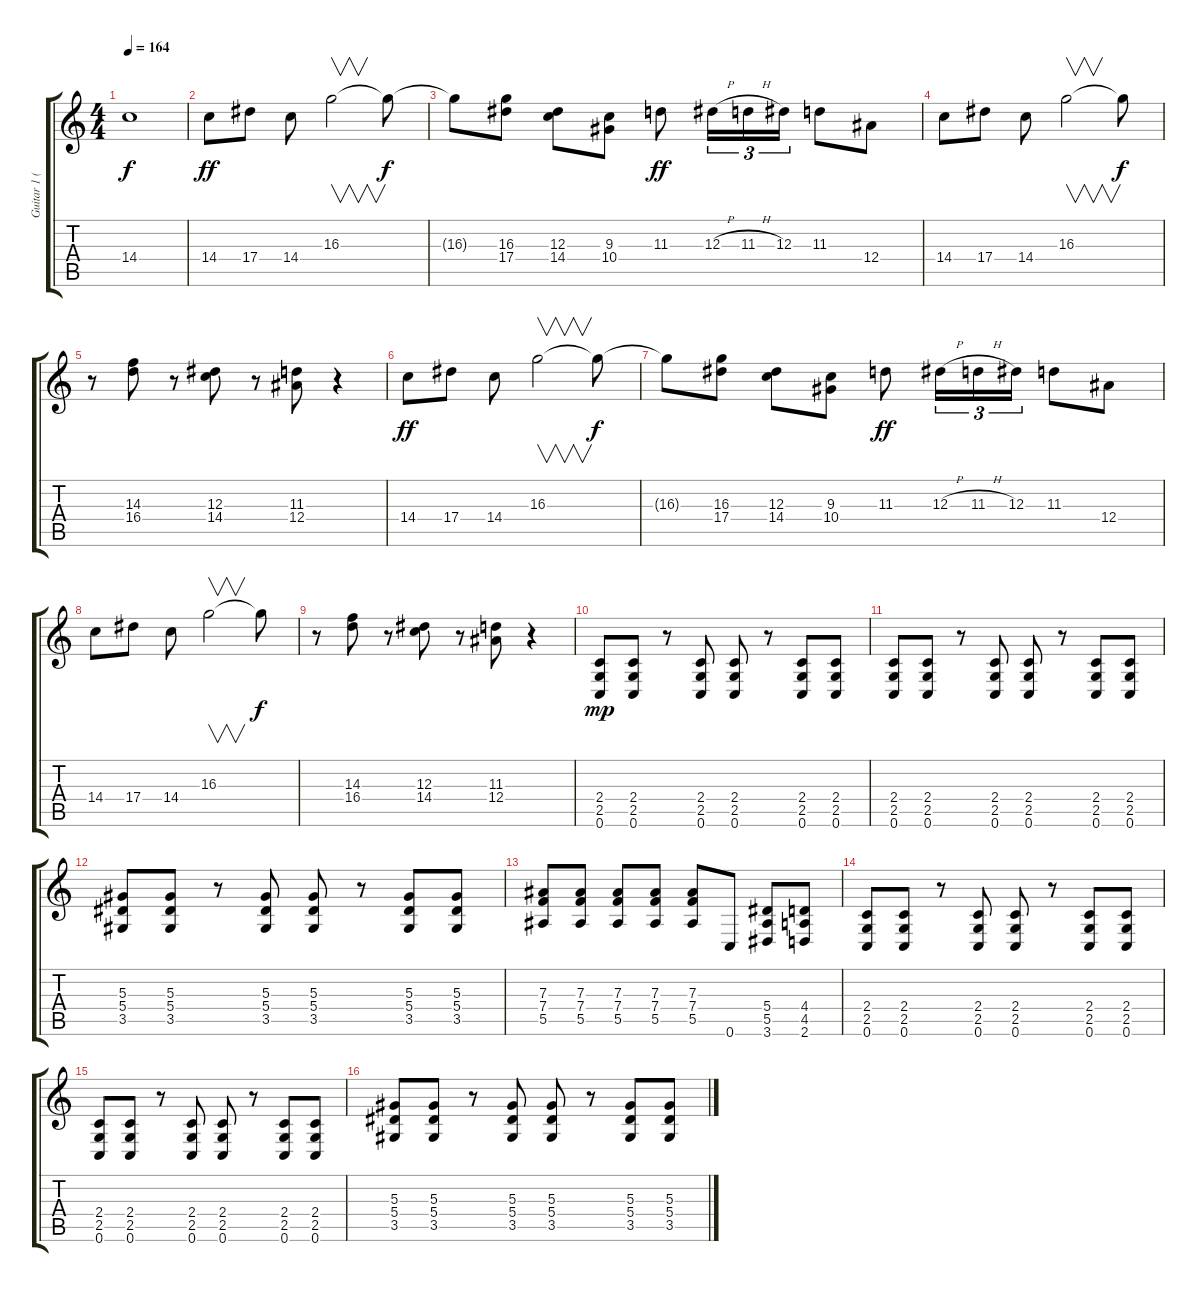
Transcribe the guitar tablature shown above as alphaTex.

\track ("Guitar 1 (Lead)" "Guitar 1 (") {instrument distortionguitar}
\staff {score tabs}
\tuning (C4 G3 Eb3 Bb2 F2 C2) {hide}
\ts (4 4)
\tempo 164
\clef g2
\ks c
14.4{t}.1{dy f} |
14.4.8{dy ff balance 7} 17.4.8 14.4.8 16.3.2{v} 16.3{t}.8{dy f} |
16.3{t}.8 (16.3 17.4).8 (12.3 14.4).8 (9.3 10.4).8 11.3.8{dy ff} 12.3{h}.16{tu (3 2)} 11.3{h}.16{tu (3 2)} 12.3.16{tu (3 2)} 11.3.8 12.4.8 |
14.4.8 17.4.8 14.4.8 16.3.2{v} 16.3{t}.8{dy f} |
r.8 (14.3 16.4).8 r.8 (12.3 14.4).8 r.8 (11.3 12.4).8 r.4 |
14.4.8{dy ff} 17.4.8 14.4.8 16.3.2{v} 16.3{t}.8{dy f} |
16.3{t}.8 (16.3 17.4).8 (12.3 14.4).8 (9.3 10.4).8 11.3.8{dy ff} 12.3{h}.16{tu (3 2)} 11.3{h}.16{tu (3 2)} 12.3.16{tu (3 2)} 11.3.8 12.4.8 |
14.4.8 17.4.8 14.4.8 16.3.2{v} 16.3{t}.8{dy f} |
r.8 (14.3 16.4).8 r.8 (12.3 14.4).8 r.8 (11.3 12.4).8 r.4 |
(2.4 2.5 0.6).8{dy mp balance 4} (2.4 2.5 0.6).8 r.8 (2.4 2.5 0.6).8 (2.4 2.5 0.6).8 r.8 (2.4 2.5 0.6).8 (2.4 2.5 0.6).8 |
(2.4 2.5 0.6).8 (2.4 2.5 0.6).8 r.8 (2.4 2.5 0.6).8 (2.4 2.5 0.6).8 r.8 (2.4 2.5 0.6).8 (2.4 2.5 0.6).8 |
(5.3 5.4 3.5).8 (5.3 5.4 3.5).8 r.8 (5.3 5.4 3.5).8 (5.3 5.4 3.5).8 r.8 (5.3 5.4 3.5).8 (5.3 5.4 3.5).8 |
(7.3 7.4 5.5).8 (7.3 7.4 5.5).8 (7.3 7.4 5.5).8 (7.3 7.4 5.5).8 (7.3 7.4 5.5).8 0.6.8 (5.4 5.5 3.6).8 (4.4 4.5 2.6).8 |
(2.4 2.5 0.6).8 (2.4 2.5 0.6).8 r.8 (2.4 2.5 0.6).8 (2.4 2.5 0.6).8 r.8 (2.4 2.5 0.6).8 (2.4 2.5 0.6).8 |
(2.4 2.5 0.6).8 (2.4 2.5 0.6).8 r.8 (2.4 2.5 0.6).8 (2.4 2.5 0.6).8 r.8 (2.4 2.5 0.6).8 (2.4 2.5 0.6).8 |
(5.3 5.4 3.5).8 (5.3 5.4 3.5).8 r.8 (5.3 5.4 3.5).8 (5.3 5.4 3.5).8 r.8 (5.3 5.4 3.5).8 (5.3 5.4 3.5).8
